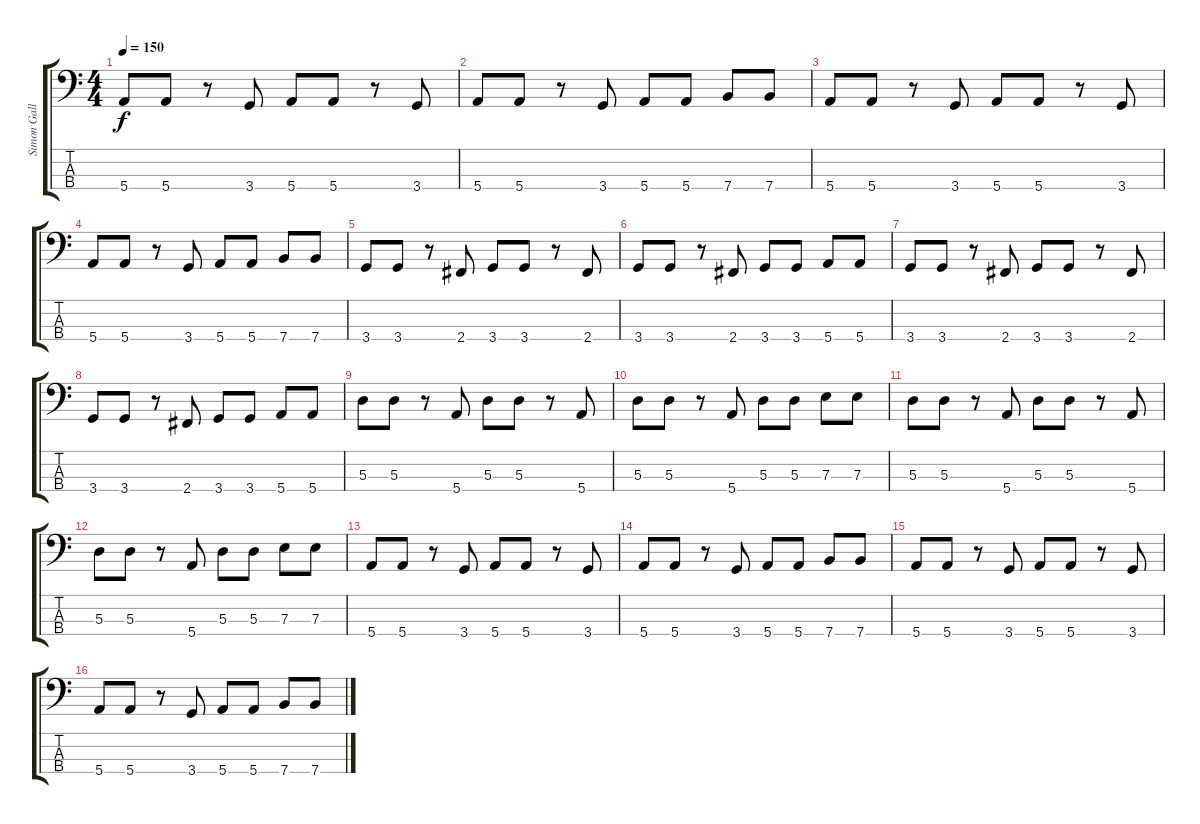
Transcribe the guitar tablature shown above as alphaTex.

\track ("Simon Gallup" "Simon Gall") {instrument electricbassfinger}
\staff {score tabs}
\tuning (G2 D2 A1 E1) {hide}
\ts (4 4)
\tempo 150
\clef f4
\ks c
5.4.8{dy f} 5.4.8 r.8 3.4.8 5.4.8 5.4.8 r.8 3.4.8 |
5.4.8 5.4.8 r.8 3.4.8 5.4.8 5.4.8 7.4.8 7.4.8 |
5.4.8 5.4.8 r.8 3.4.8 5.4.8 5.4.8 r.8 3.4.8 |
5.4.8 5.4.8 r.8 3.4.8 5.4.8 5.4.8 7.4.8 7.4.8 |
3.4.8 3.4.8 r.8 2.4.8 3.4.8 3.4.8 r.8 2.4.8 |
3.4.8 3.4.8 r.8 2.4.8 3.4.8 3.4.8 5.4.8 5.4.8 |
3.4.8 3.4.8 r.8 2.4.8 3.4.8 3.4.8 r.8 2.4.8 |
3.4.8 3.4.8 r.8 2.4.8 3.4.8 3.4.8 5.4.8 5.4.8 |
5.3.8 5.3.8 r.8 5.4.8 5.3.8 5.3.8 r.8 5.4.8 |
5.3.8 5.3.8 r.8 5.4.8 5.3.8 5.3.8 7.3.8 7.3.8 |
5.3.8 5.3.8 r.8 5.4.8 5.3.8 5.3.8 r.8 5.4.8 |
5.3.8 5.3.8 r.8 5.4.8 5.3.8 5.3.8 7.3.8 7.3.8 |
5.4.8 5.4.8 r.8 3.4.8 5.4.8 5.4.8 r.8 3.4.8 |
5.4.8 5.4.8 r.8 3.4.8 5.4.8 5.4.8 7.4.8 7.4.8 |
5.4.8 5.4.8 r.8 3.4.8 5.4.8 5.4.8 r.8 3.4.8 |
5.4.8 5.4.8 r.8 3.4.8 5.4.8 5.4.8 7.4.8 7.4.8
